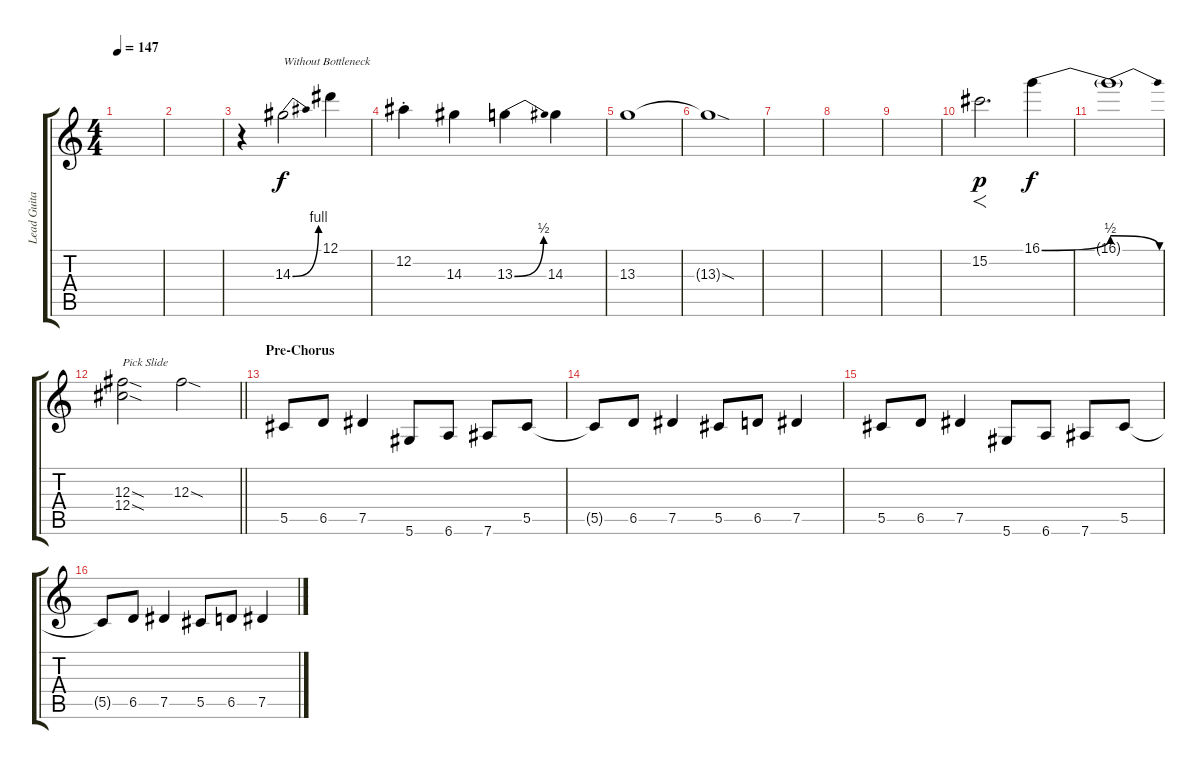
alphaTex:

\track ("Lead Guitar (Slash)" "Lead Guita") {instrument overdrivenguitar}
\staff {score tabs}
\tuning (Eb4 Bb3 Gb3 Db3 Ab2 Eb2) {hide}
\ts (4 4)
\tempo 147
\clef g2
\ks c
|
|
r.4 14.3{be (bend 0 0 60 4)}.2{txt "Without Bottleneck" volume 14} 12.1.4 |
12.2{st}.4 14.3.4 13.3{be (bend 0 0 60 2)}.4 14.3.4 |
13.3.1{volume 8} |
13.3{sod t}.1 |
|
|
|
15.2.2{f d dy p volume 14} 16.1{be (bend 0 0 60 2)}.4{dy f} |
16.1{be (release 0 2 60 0) t}.1 |
\barLineRight lightlight
(12.3{sod} 12.4{sod}).2{txt "Pick Slide"} 12.3{sod}.2 |
\section ("" "Pre-Chorus")
5.5.8{volume 14} 6.5.8 7.5.4 5.6.8 6.6.8 7.6.8 5.5.8 |
5.5{t}.8 6.5.8 7.5.4 5.5.8 6.5.8 7.5.4 |
5.5.8 6.5.8 7.5.4 5.6.8 6.6.8 7.6.8 5.5.8 |
5.5{t}.8 6.5.8 7.5.4 5.5.8 6.5.8 7.5.4
